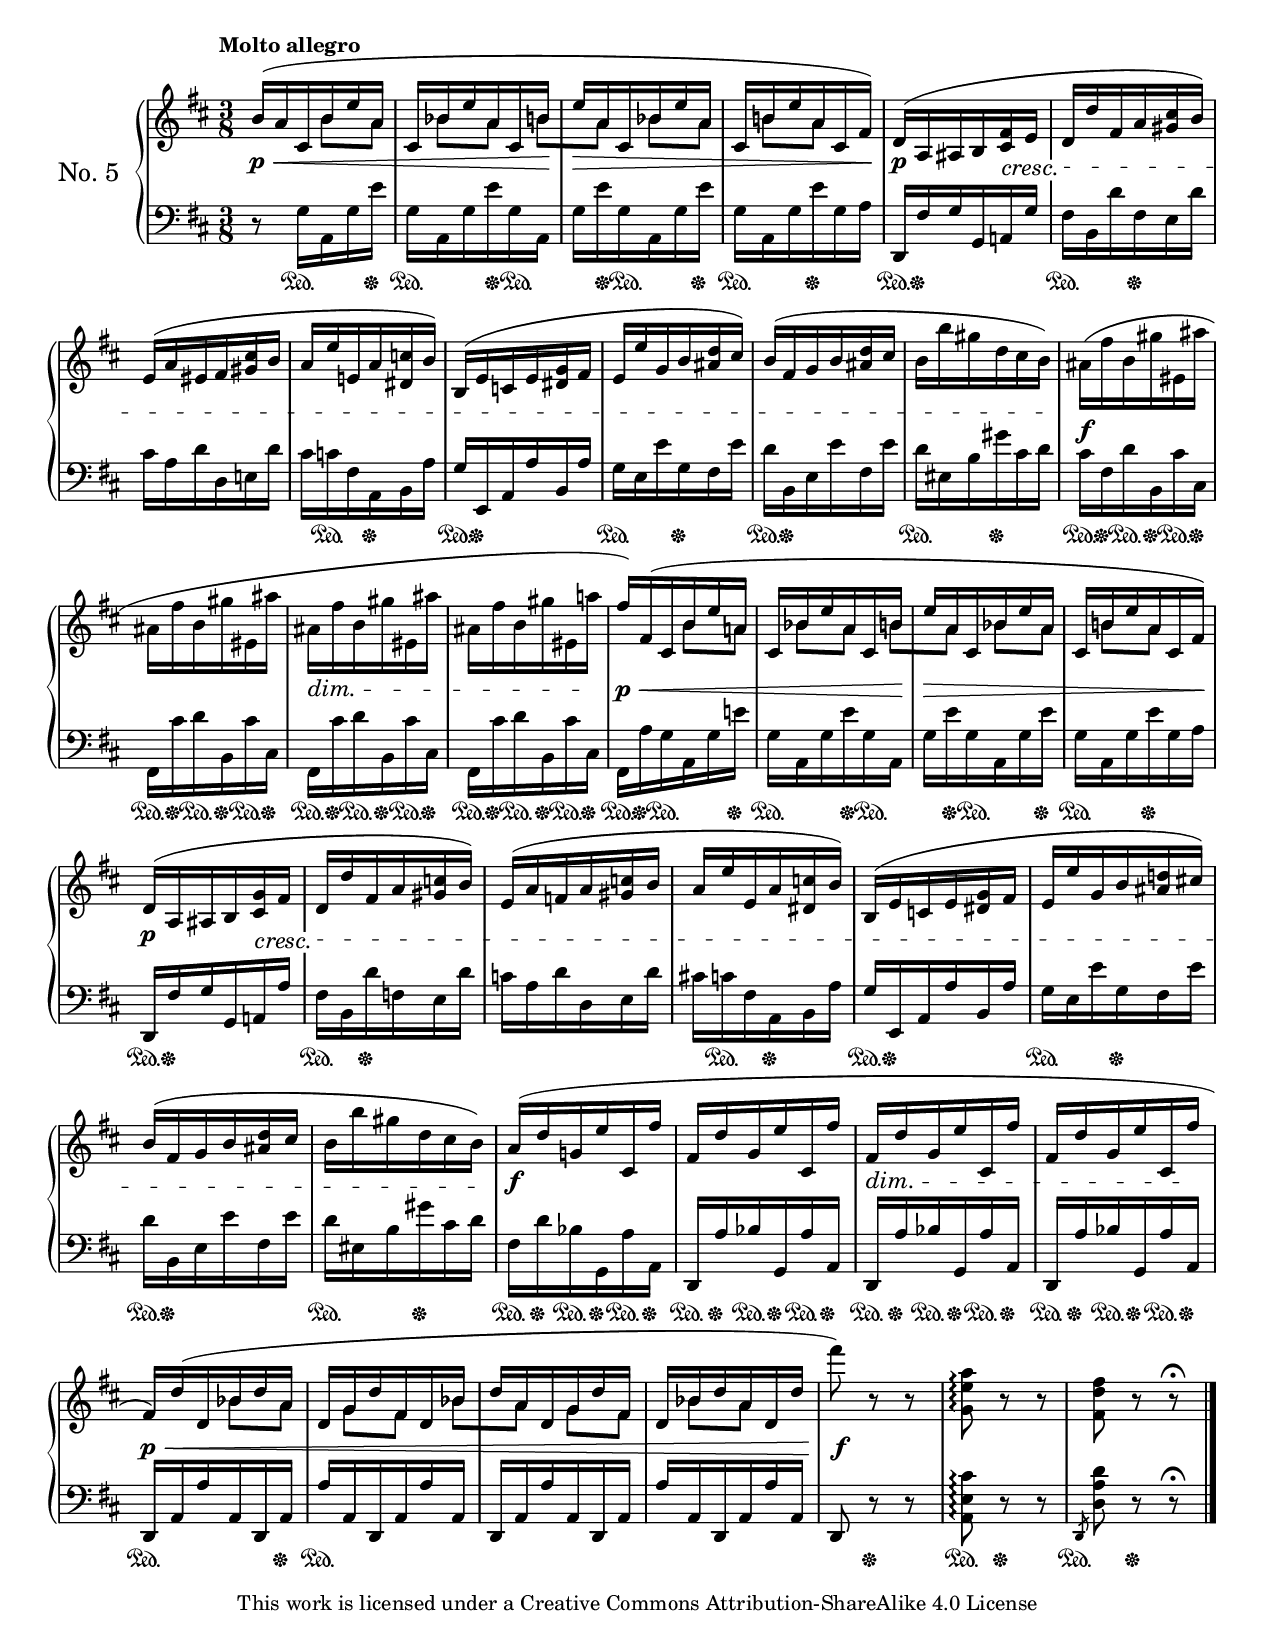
\version "2.22.2"

\include "includes/header-paper.ily"
%...+....1....+....2....+....3....+....4....+....5....+....6....+....7....+....

\version "2.22.2"
\language "english"

\include "global-variables.ily"

global = {
  \time 3/8
  \key d \major
  \accidentalStyle piano
}

rightHandUpper = \relative {
  \voiceOne
  b'16( a cs, b' e a, |
  cs,16 bf' e a, cs, b' |
  e16 a, cs, bf' e a, |
  cs,16 b' e a, cs, fs) |
  \oneVoice \slurUp
  d16( a as b <cs fs> e |
  d16 d' fs, a <gs cs> b) |
  e,16( a es fs <gs cs> b |
  a e' e, a <ds, c'> b') |
  
  \barNumberCheck 9
  b,16( e c e <ds g> fs |
  e16 e' g, b <as d> cs) |
  b16( fs g b <as d> cs |
  b16 b' gs d cs b) |
  as16( fs' b, gs' es, as' |
  \repeat unfold 2 { as,16 fs' b, gs' es, as' | }
  as,16 fs' b, gs' es, a' |
  
  \barNumberCheck 17
  \voiceOne
  fs16) fs,( cs b' e a, |
  cs,16 bf' e a, cs, b' |
  e16 a, cs, bf' e a, |
  cs,16 b' e a, cs, fs) |
  \oneVoice \slurUp
  d16( a as b <cs g'> fs |
  d16 d' fs, a <gs c> b) |
  e,16( a f a <gs c> b |
  a16 e' e, a <ds, c'> b') |
  
  \barNumberCheck 25
  b,16( e c e <ds g> fs |
  e16 e' g, b <as d!> cs!) |
  b16( fs g b <as d> cs |
  b16 b' gs d cs b) |
  a16( d g, e' cs, fs' |
  \repeat unfold 3 { fs, d' g, e' cs, fs' | }
  
  \barNumberCheck 33
  fs,16) d'( d, bf' d a |
  d,16 g d' fs, d bf' |
  d16 a d, g d' fs, |
  d16 bf' d a d, d' |
  fs'8) r r |
  <g,, e' a>8\arpeggio r r |
  <fs d' fs>8 r r\fermata |
  \bar "|."
}

rightHandLower = \relative {
  \voiceTwo
  s8 s16 b'8 a8*1/2 |
  s16 bf8 a b8*1/2[ |
  s16 a8] bf a8*1/2 |
  s16 b8 a s16 |
  s4. * 4 |
  
  \barNumberCheck 9
  s4. * 8 |
  
  \barNumberCheck 17
  s8 s16 b8 a8*1/2 |
  s16 bf8 a b8*1/2[ |
  s16 a8] bf a8*1/2 |
  s16 b8 a s16 |
  s4. * 4 |
  
  \barNumberCheck 25
  s4. * 8 |
  
  \barNumberCheck 33
  s8. bf8 a8*1/2 |
  s16 g8 fs8 bf8*1/2[ |
  s16 a8] g fs8*1/2 |
  s16 bf8 a s16 |
}

rightHand = <<
  \clef treble
  \global
  \set Score.tempoHideNote = ##t 
  \tempo "Molto allegro" 8 = 200
  \new Voice \rightHandUpper
  \new Voice \rightHandLower
>>

leftHand = \relative {
  \clef bass
  \global
  
  r8 g16 a, g' e' |
  g,16 a, g' e' g, a, |
  g'16 e' g, a, g' e' |
  g,16 a, g' e' g, a |
  d,,16 fs' g g, a g' |
  fs b, d' fs, e d' |
  cs16 a d d, e d'|
  cs16 c fs, a, b a' |
  
  \barNumberCheck 9
  g16 e, a a' b, a' |
  g16 e e' g, fs e' |
  d16 b, e e' fs, e' |
  d16 es, b' gs' cs, d |
  cs16^\f fs, d' b, cs' cs, |
  \repeat unfold 3 { fs,16 cs'' d b, cs' cs, | }
  
  \barNumberCheck 17
  fs,16 a' g a, g' e' |
  g,16 a, g' e' g, a, |
  g'16 e' g, a, g' e' |
  g,16 a, g' e' g, a |
  d,,16 fs' g g, a \omitAccidental a' |
  fs16 b, d' f, e d' |
  c16 a d d, e d' |
  cs16 c fs, a, b a' |
  
  \barNumberCheck 25
  g16 e, a a' b, a' |
  g e e' g, fs e' |
  d16 b, e e' fs, e' |
  d16 es,  b' gs' cs, d |
  fs, d' bf g, a' a, |
  \repeat unfold 3 { d,16 a'' bf g, a' a, | }
  
  \barNumberCheck 33
  d,16 a' a' a, d, a' |
  a'16 a, d, a' a' a, |
  d,16 a' a' a, d, a' |
  a'16 a, d, a' a' a, |
  d,8 r r |
  <a' e' cs'>8\arpeggio r r |
  \slashedGrace { d,8 } <d' a' d>8 r r\fermata |
}

dynamics = {
  \override TextSpanner.Y-offset = -0.5
  
  s4.\p\< |
  s4 s16 s\! |
  s4.\> |
  s4 s16 s\! |
  \tag layout { s4\p \whiteoutCresc s8\startTextSpan | }
  \tag midi   { s4\p s8\cresc | }
  s4. * 3 |
  
  \barNumberCheck 9
  s4. * 3 |
  \tag layout { s4 s16 s\stopTextSpan | }
  \tag midi   { s4 s16 s\! | }
  s4. * 2 |
  s4.\dim |
  s4 s16 s\! |
  
  \barNumberCheck 17
  s4.\p\< |
  s4 s16 s\! |
  s4.\> |
  s4 s16 s\! |
  \tag layout { s4\p \whiteoutCresc s8\startTextSpan | }
  \tag midi   { s4\p s8\cresc | }
  s4. * 3 |
  
  \barNumberCheck 25
  s4. * 3 |
  \tag layout { s4 s16 s\stopTextSpan | }
  \tag midi   { s4 s16 s\! | }
  s4.\f |
  s4.
  s4.\dim
  s4 s16 s\! |
  
  \barNumberCheck 33
  s4.\p\<
  s4. * 3 |
  s4.\f |
}

pedal = {
  s8 s8.\sustainOn s16\sustainOff |
  s4\sustainOn s8\sustainOff\sustainOn |
  s8 s8.\sustainOff\sustainOn s16\sustainOff |
  s8.\sustainOn s\sustainOff |
  s16\sustainOn s\sustainOff s4 |
  s8.\sustainOn s\sustainOff |
  s4. |
  s16 s8\sustainOn s8.\sustainOff |
  
  \barNumberCheck 9
  s16\sustainOn s\sustainOff s4 |
  s8.\sustainOn s\sustainOff |
  s16\sustainOn s-\offset X-offset 0.3 \sustainOff s4 |
  s8.\sustainOn s\sustainOff |
  \repeat unfold 4 { s16\sustainOn s\sustainOff s-\offset X-offset 0.2
    \sustainOn s\sustainOff s\sustainOn s-\offset X-offset 0.2 \sustainOff | }
  
  \barNumberCheck 17
  s16\sustainOn s\sustainOff s8.-\offset X-offset 0.2 \sustainOn 
    s16\sustainOff |
  s4\sustainOn s8\sustainOff\sustainOn |
  s8 s8.\sustainOff\sustainOn s16\sustainOff |
  s8.\sustainOn s\sustainOff |
  s16\sustainOn s\sustainOff s4 |
  s8\sustainOn s4\sustainOff |
  s4. |
  s16 s\sustainOn s s8.\sustainOff |
  
  \barNumberCheck 25
  s16\sustainOn s\sustainOff s4 |
  s8.\sustainOn s\sustainOff |
  s16\sustainOn s\sustainOff s4 |
  s8.\sustainOn s\sustainOff |
  \repeat unfold 4 { s16\sustainOn s\sustainOff s\sustainOn s\sustainOff 
                     s\sustainOn s\sustainOff | }
  
  \barNumberCheck 33
  s4\sustainOn s16 s\sustainOff |
  s4.\sustainOn |
  s4. * 2 |
  s8 s\sustainOff s |
  s8\sustainOn s\sustainOff s |
  \grace { s8\sustainOn } s8 s\sustainOff s |
}

preludeFiveMusic = \score { 
  \keepWithTag #'layout
  \new PianoStaff \with { 
    instrumentName = \markup \huge "No. 5"
  } <<
    \new Staff = "upper" \rightHand
    \new Dynamics \dynamics
    \new Staff = "lower" \leftHand
    \new Dynamics = "pedal" \pedal
  >>
  \layout {}
}

preludeFiveMidi = \book {
  \bookOutputName "prelude-op28-no5"
  \score { 
    \keepWithTag #'midi
    <<
      \new Staff = "upper" << \rightHand \dynamics \pedal >>
      \new Staff = "lower" << \leftHand \dynamics \pedal >>
    >>
    \midi {}
  }
}


\preludeFiveMusic
\preludeFiveMidi
